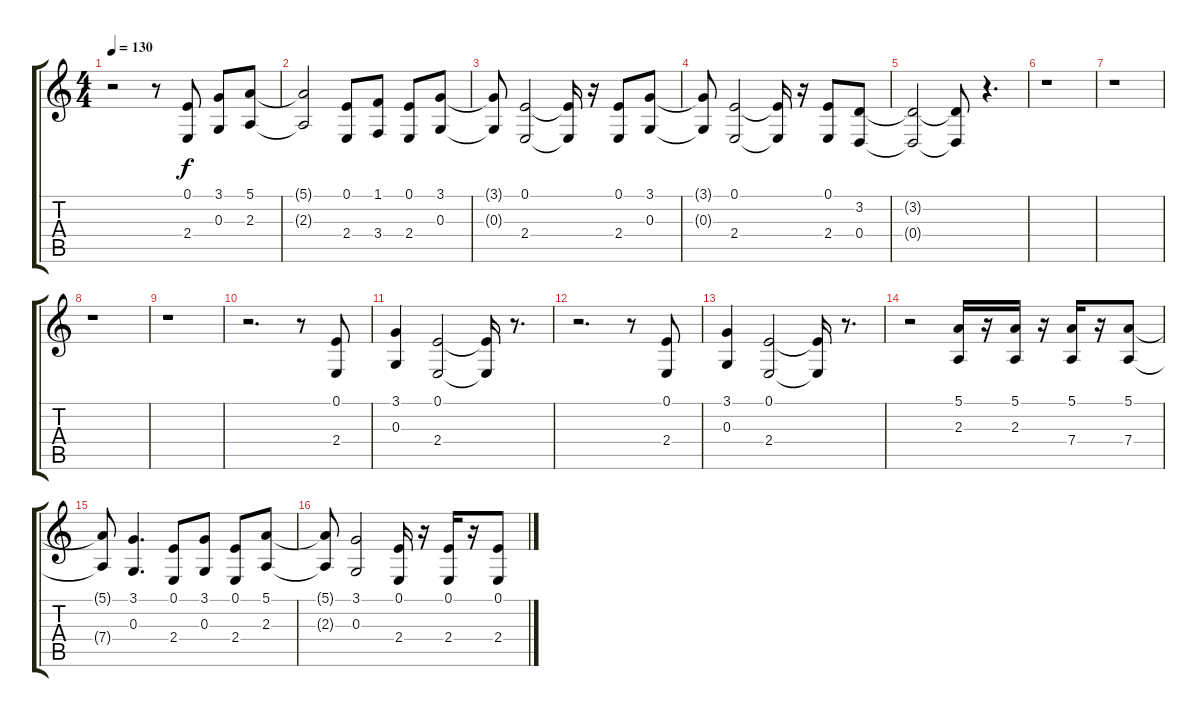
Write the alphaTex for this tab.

\track "" {instrument lead5charang}
\staff {score tabs}
\tuning (E4 B3 G3 D3 A2 E2) {hide}
\ts (4 4)
\tempo 130
\clef g2
\ks c
r.2{dy f} r.8 (0.1 2.4).8 (3.1 0.3).8 (5.1 2.3).8 |
(5.1{t} 2.3{t}).2 (0.1 2.4).8 (1.1 3.4).8 (0.1 2.4).8 (3.1 0.3).8 |
(3.1{t} 0.3{t}).8 (0.1 2.4).2 (0.1{t} 2.4{t}).16 r.16 (0.1 2.4).8 (3.1 0.3).8 |
(3.1{t} 0.3{t}).8 (0.1 2.4).2 (0.1{t} 2.4{t}).16 r.16 (0.1 2.4).8 (3.2 0.4).8 |
(3.2{t} 0.4{t}).2 (3.2{t} 0.4{t}).8 r.4{d} |
r.1 |
r.1 |
r.1 |
r.1 |
r.2{d} r.8 (0.1 2.4).8 |
(3.1 0.3).4 (0.1 2.4).2 (0.1{t} 2.4{t}).16 r.8{d} |
r.2{d} r.8 (0.1 2.4).8 |
(3.1 0.3).4 (0.1 2.4).2 (0.1{t} 2.4{t}).16 r.8{d} |
r.2 (5.1 2.3).16 r.16 (5.1 2.3).16 r.16 (5.1 7.4).16 r.16 (5.1 7.4).8 |
(5.1{t} 7.4{t}).8 (3.1 0.3).4{d} (0.1 2.4).8 (3.1 0.3).8 (0.1 2.4).8 (5.1 2.3).8 |
(5.1{t} 2.3{t}).8 (3.1 0.3).2 (0.1 2.4).16 r.16 (0.1 2.4).16 r.16 (0.1 2.4).8
